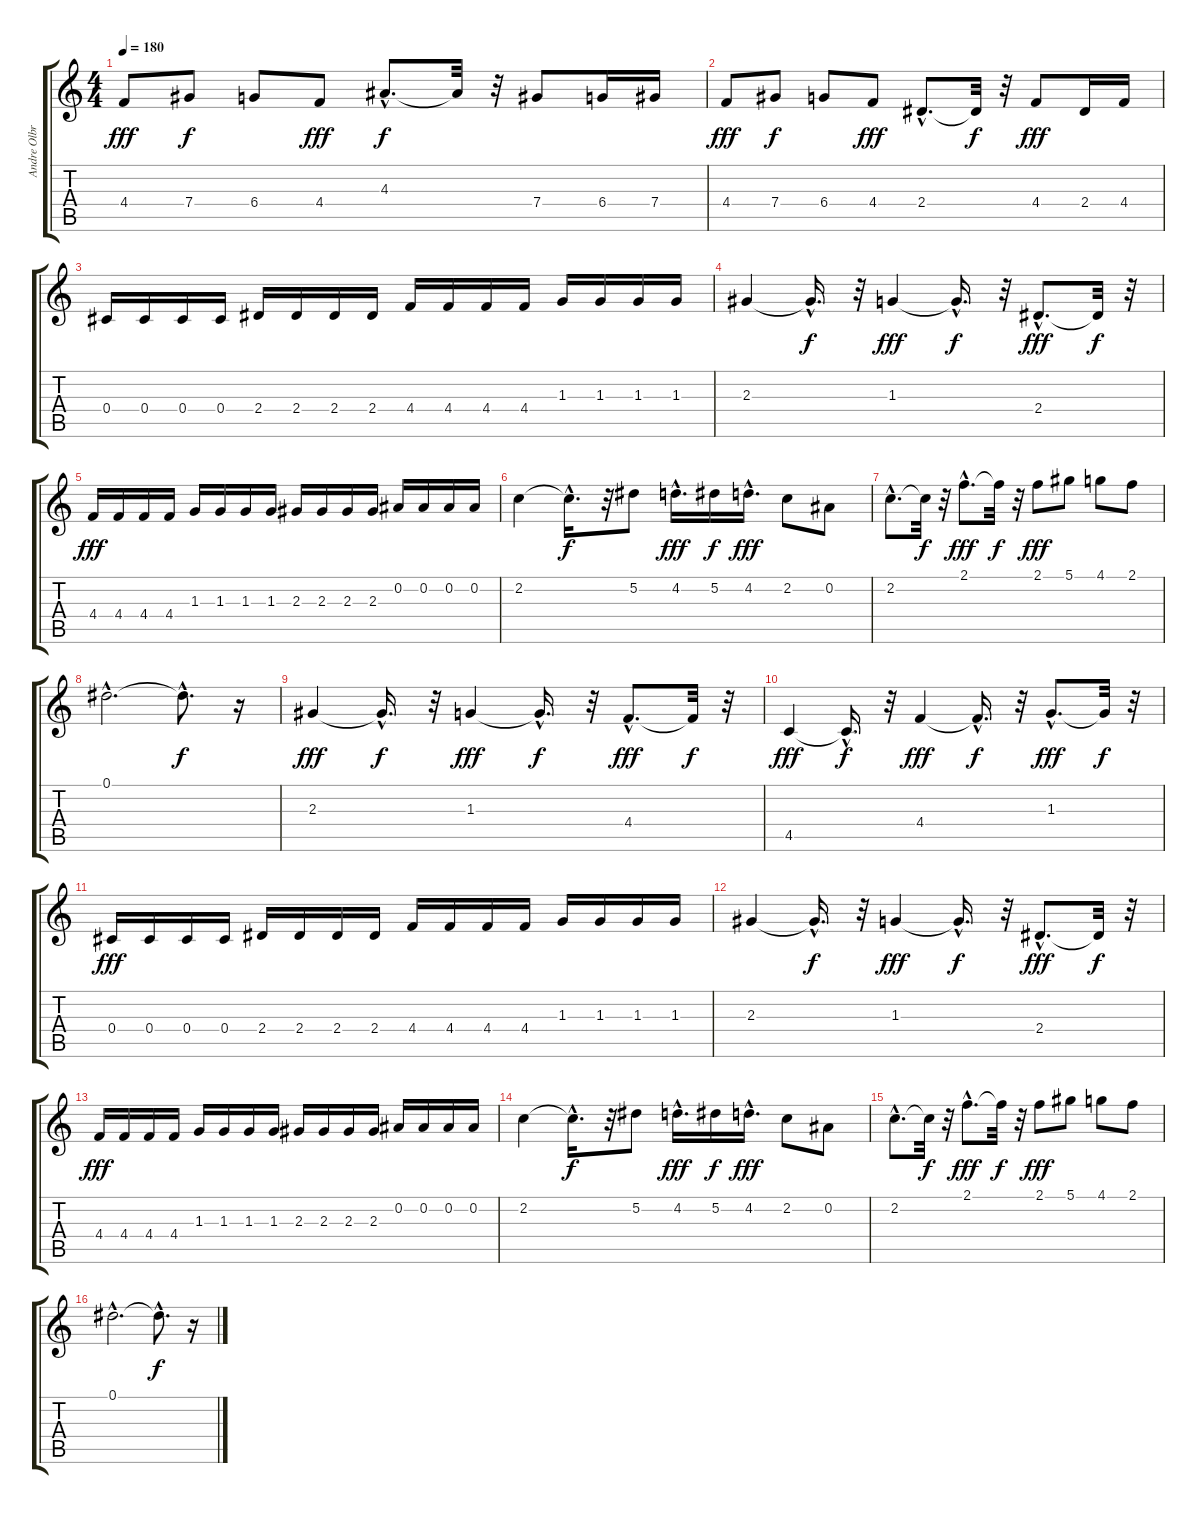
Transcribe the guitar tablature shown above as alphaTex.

\track ("Andre Olbrich" "Andre Olbr") {instrument distortionguitar}
\staff {score tabs}
\tuning (Eb4 Bb3 Gb3 Db3 Ab2 Eb2) {hide}
\ts (4 4)
\tempo 180
\clef g2
\ks c
4.4.8{dy fff} 7.4.8{dy f} 6.4.8 4.4.8{dy fff} 4.3{hac}.8{d dy f} 4.3{t}.32 r.32 7.4.8 6.4.16 7.4.16 |
4.4.8{dy fff} 7.4.8{dy f} 6.4.8 4.4.8{dy fff} 2.4{hac}.8{d} 2.4{t}.32{dy f} r.32 4.4.8{dy fff} 2.4.16 4.4.16 |
0.4.16 0.4.16 0.4.16 0.4.16 2.4.16 2.4.16 2.4.16 2.4.16 4.4.16 4.4.16 4.4.16 4.4.16 1.3.16 1.3.16 1.3.16 1.3.16 |
2.3.4 2.3{hac t}.16{d dy f} r.32 1.3.4{dy fff} 1.3{hac t}.16{d dy f} r.32 2.4{hac}.8{d dy fff} 2.4{t}.32{dy f} r.32 |
4.4.16{dy fff} 4.4.16 4.4.16 4.4.16 1.3.16 1.3.16 1.3.16 1.3.16 2.3.16 2.3.16 2.3.16 2.3.16 0.2.16 0.2.16 0.2.16 0.2.16 |
2.2.4 2.2{hac t}.16{d dy f} r.32 5.2.8 4.2{hac}.16{d dy fff} 5.2.16{dy f} 4.2{hac}.16{d dy fff} 2.2.8 0.2.8 |
2.2{hac}.8{d} 2.2{t}.32{dy f} r.32 2.1{hac}.8{d dy fff} 2.1{t}.32{dy f} r.32 2.1.8{dy fff} 5.1.8 4.1.8 2.1.8 |
0.1{hac}.2{d} 0.1{hac t}.8{d dy f} r.16 |
2.3.4{dy fff} 2.3{hac t}.16{d dy f} r.32 1.3.4{dy fff} 1.3{hac t}.16{d dy f} r.32 4.4{hac}.8{d dy fff} 4.4{t}.32{dy f} r.32 |
4.5.4{dy fff} 4.5{hac t}.16{d dy f} r.32 4.4.4{dy fff} 4.4{hac t}.16{d dy f} r.32 1.3{hac}.8{d dy fff} 1.3{t}.32{dy f} r.32 |
0.4.16{dy fff} 0.4.16 0.4.16 0.4.16 2.4.16 2.4.16 2.4.16 2.4.16 4.4.16 4.4.16 4.4.16 4.4.16 1.3.16 1.3.16 1.3.16 1.3.16 |
2.3.4 2.3{hac t}.16{d dy f} r.32 1.3.4{dy fff} 1.3{hac t}.16{d dy f} r.32 2.4{hac}.8{d dy fff} 2.4{t}.32{dy f} r.32 |
4.4.16{dy fff} 4.4.16 4.4.16 4.4.16 1.3.16 1.3.16 1.3.16 1.3.16 2.3.16 2.3.16 2.3.16 2.3.16 0.2.16 0.2.16 0.2.16 0.2.16 |
2.2.4 2.2{hac t}.16{d dy f} r.32 5.2.8 4.2{hac}.16{d dy fff} 5.2.16{dy f} 4.2{hac}.16{d dy fff} 2.2.8 0.2.8 |
2.2{hac}.8{d} 2.2{t}.32{dy f} r.32 2.1{hac}.8{d dy fff} 2.1{t}.32{dy f} r.32 2.1.8{dy fff} 5.1.8 4.1.8 2.1.8 |
0.1{hac}.2{d} 0.1{hac t}.8{d dy f} r.16
